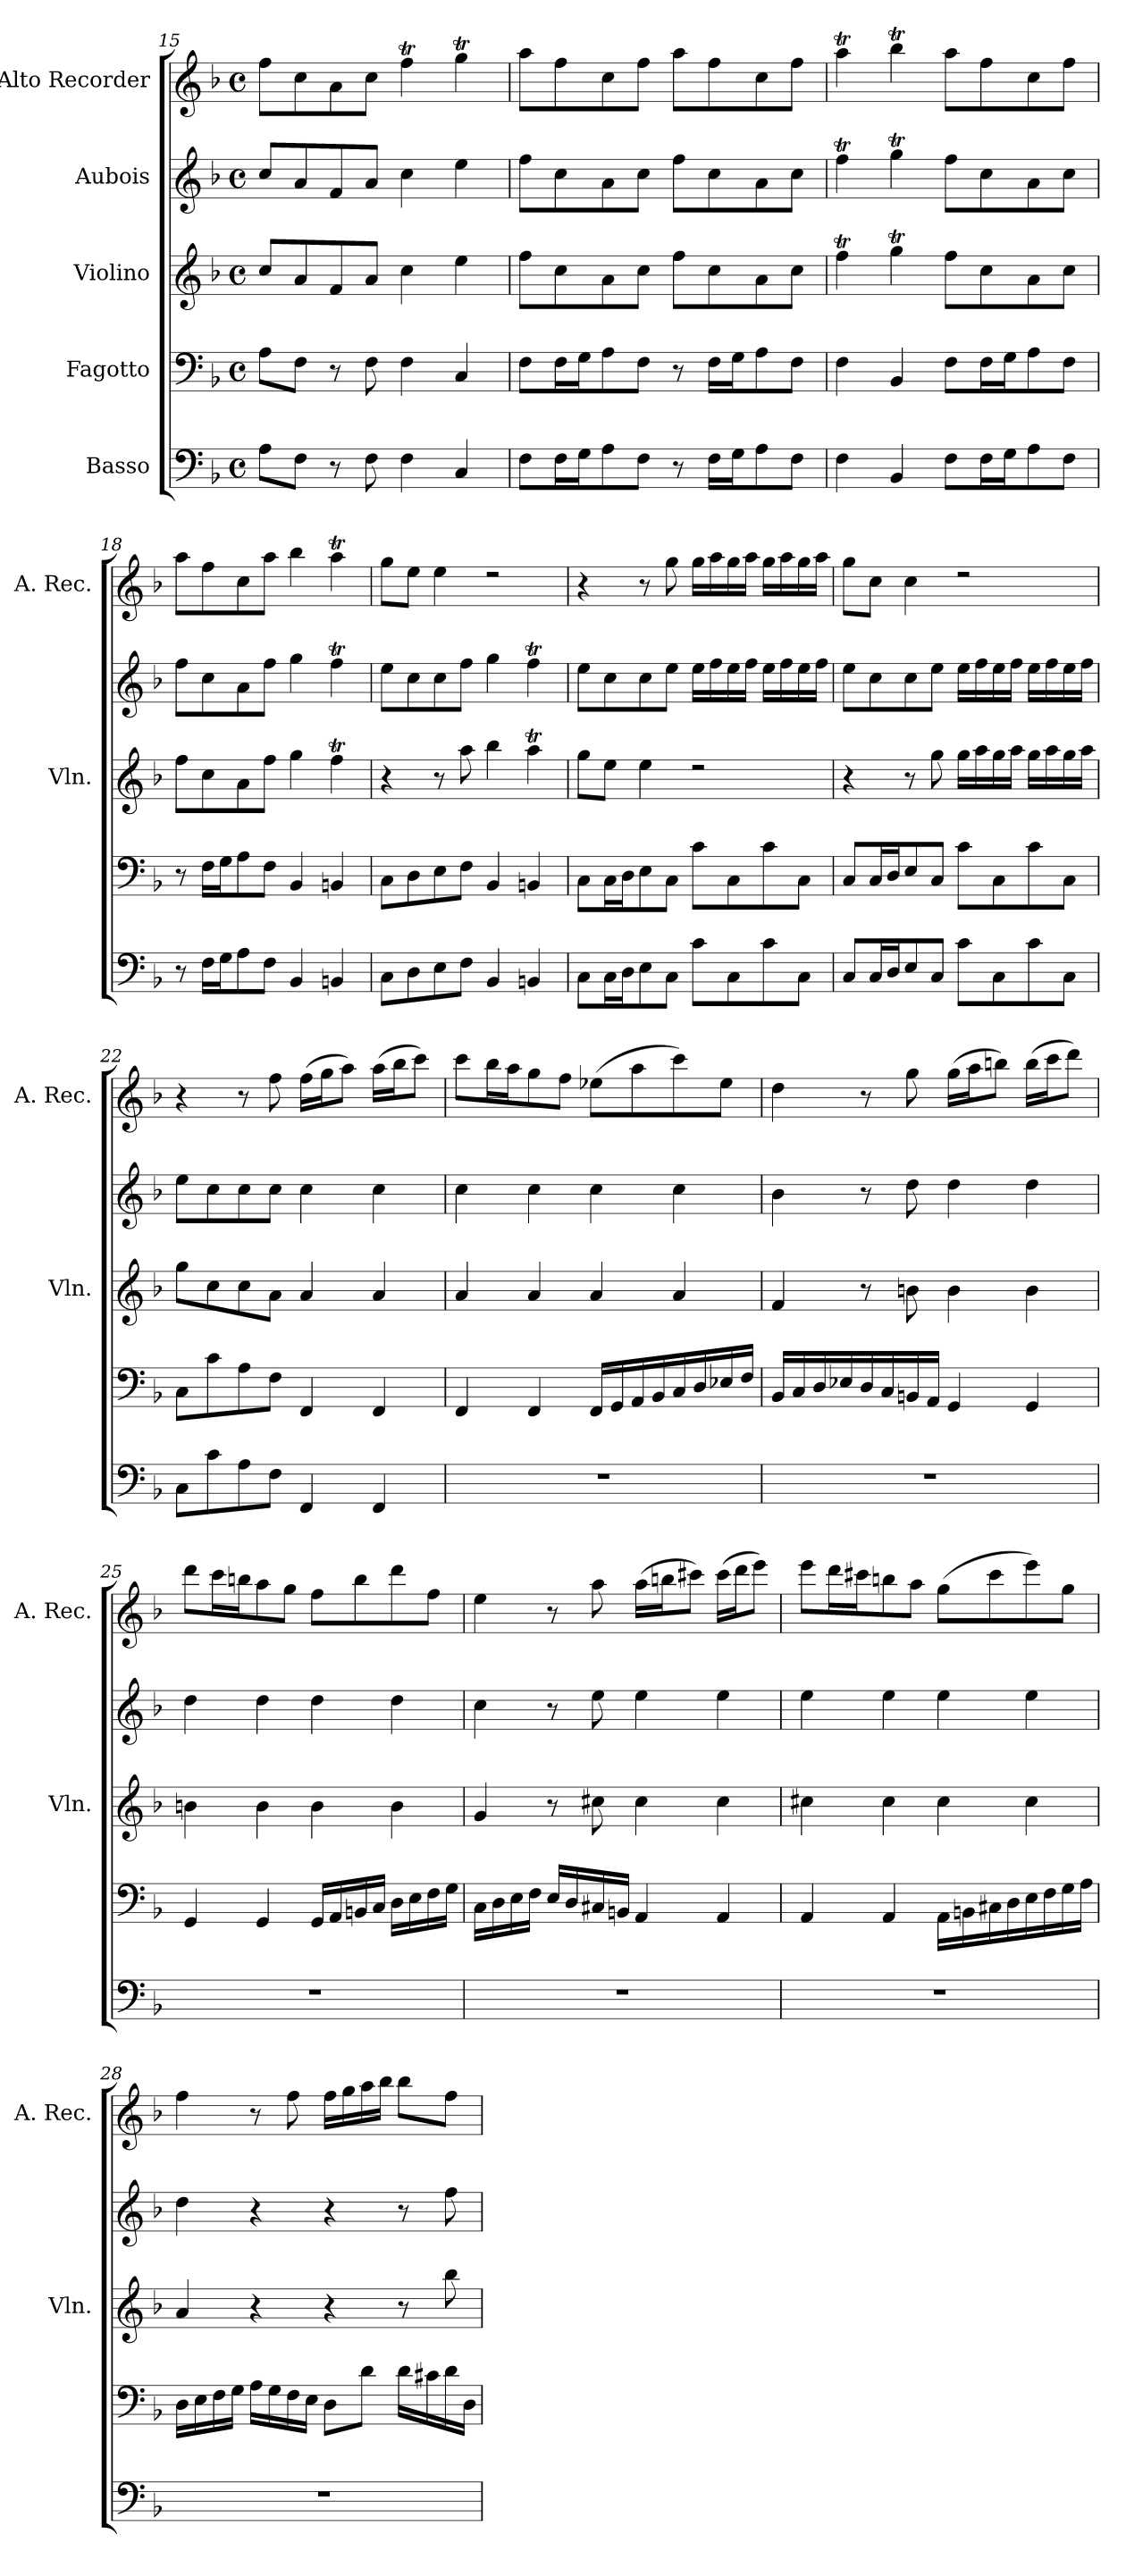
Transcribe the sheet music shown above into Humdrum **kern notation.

**kern	**kern	**kern	**kern	**kern
*part5	*part4	*part3	*part2	*part1
*staff5	*staff4	*staff3	*staff2	*staff1
*I"Basso	*I"Fagotto	*I"Violino	*I"Aubois	*I"Alto Recorder
*	*	*I'Vln.	*	*I'A. Rec.
*clefF4	*clefF4	*clefG2	*clefG2	*clefG2
*k[b-]	*k[b-]	*k[b-]	*k[b-]	*k[b-]
*M4/4	*M4/4	*M4/4	*M4/4	*M4/4
*met(c)	*met(c)	*met(c)	*met(c)	*met(c)
=15	=15	=15	=15	=15
8A\L	8A\L	8cc/L	8cc/L	8ff\L
8F\J	8F\J	8a/	8a/	8cc\
8r	8r	8f/	8f/	8a\
8F\	8F\	8a/J	8a/J	8cc\J
4F\	4F\	4cc\	4cc\	4ffT\
4C/	4C/	4ee\	4ee\	4ggT\
=16	=16	=16	=16	=16
8F\L	8F\L	8ff\L	8ff\L	8aa\L
16F\L	16F\L	8cc\	8cc\	8ff\
16G\J	16G\J	.	.	.
8A\	8A\	8a\	8a\	8cc\
8F\J	8F\J	8cc\J	8cc\J	8ff\J
8r	8r	8ff\L	8ff\L	8aa\L
16F\LL	16F\LL	8cc\	8cc\	8ff\
16G\J	16G\J	.	.	.
8A\	8A\	8a\	8a\	8cc\
8F\J	8F\J	8cc\J	8cc\J	8ff\J
=17	=17	=17	=17	=17
4F\	4F\	4ffT\	4ffT\	4aat\
4BB-/	4BB-/	4ggT\	4ggT\	4bb-T\
8F\L	8F\L	8ff\L	8ff\L	8aa\L
16F\L	16F\L	8cc\	8cc\	8ff\
16G\J	16G\J	.	.	.
8A\	8A\	8a\	8a\	8cc\
8F\J	8F\J	8cc\J	8cc\J	8ff\J
=18	=18	=18	=18	=18
8r	8r	8ff\L	8ff\L	8aa\L
16F\LL	16F\LL	8cc\	8cc\	8ff\
16G\J	16G\J	.	.	.
8A\	8A\	8a\	8a\	8cc\
8F\J	8F\J	8ff\J	8ff\J	8aa\J
4BB-/	4BB-/	4gg\	4gg\	4bb-\
4BBn/	4BBn/	4ffT\	4ffT\	4aat\
!!LO:LB:g=z
=19	=19	=19	=19	=19
8C\L	8C\L	4r	8ee\L	8gg\L
8D\	8D\	.	8cc\	8ee\J
8E\	8E\	8r	8cc\	4ee\
8F\J	8F\J	8aa\	8ff\J	.
4BB-/	4BB-/	4bb-\	4gg\	2rdd
4BBn/	4BBn/	4aat\	4ffT\	.
=20	=20	=20	=20	=20
8C\L	8C\L	8gg\L	8ee\L	4r
16C\L	16C\L	8ee\J	8cc\	.
16D\J	16D\J	.	.	.
8E\	8E\	4ee\	8cc\	8r
8C\J	8C\J	.	8ee\J	8gg\
8c\L	8c\L	2rdd	16ee\LL	16gg\LL
.	.	.	16ff\	16aa\
8C\	8C\	.	16ee\	16gg\
.	.	.	16ff\JJ	16aa\JJ
8c\	8c\	.	16ee\LL	16gg\LL
.	.	.	16ff\	16aa\
8C\J	8C\J	.	16ee\	16gg\
.	.	.	16ff\JJ	16aa\JJ
=21	=21	=21	=21	=21
8C/L	8C/L	4r	8ee\L	8gg\L
16C/L	16C/L	.	8cc\	8cc\J
16D/J	16D/J	.	.	.
8E/	8E/	8r	8cc\	4cc\
8C/J	8C/J	8gg\	8ee\J	.
8c\L	8c\L	16gg\LL	16ee\LL	2rdd
.	.	16aa\	16ff\	.
8C\	8C\	16gg\	16ee\	.
.	.	16aa\JJ	16ff\JJ	.
8c\	8c\	16gg\LL	16ee\LL	.
.	.	16aa\	16ff\	.
8C\J	8C\J	16gg\	16ee\	.
.	.	16aa\JJ	16ff\JJ	.
=22	=22	=22	=22	=22
8C\L	8C\L	8gg\L	8ee\L	4r
8c\	8c\	8cc\	8cc\	.
8A\	8A\	8cc\	8cc\	8r
8F\J	8F\J	8a\J	8cc\J	8ff\
4FF/	4FF/	4a/	4cc\	(>16ff\LL
.	.	.	.	16gg\J
.	.	.	.	8aa\J)
4FF/	4FF/	4a/	4cc\	(>16aa\LL
.	.	.	.	16bb-\J
.	.	.	.	8ccc\J)
=23	=23	=23	=23	=23
1r	4FF/	4a/	4cc\	8ccc\L
.	.	.	.	16bb-\L
.	.	.	.	16aa\J
.	4FF/	4a/	4cc\	8gg\
.	.	.	.	8ff\J
.	16FF/LL	4a/	4cc\	(>8ee-X\L
.	16GG/	.	.	.
.	16AA/	.	.	8aa\
.	16BB-/	.	.	.
.	16C/	4a/	4cc\	8ccc\)
.	16D/	.	.	.
.	16E-X/	.	.	8ee-\J
.	16F/JJ	.	.	.
=24	=24	=24	=24	=24
1r	16BB-/LL	4f/	4b-\	4dd\
.	16C/	.	.	.
.	16D/	.	.	.
.	16E-X/	.	.	.
.	16D/	8r	8r	8r
.	16C/	.	.	.
.	16BBn/	8bn\	8dd\	8gg\
.	16AA/JJ	.	.	.
.	4GG/	4b\	4dd\	(>16gg\LL
.	.	.	.	16aa\J
.	.	.	.	8bbn\J)
.	4GG/	4b\	4dd\	(>16bb\LL
.	.	.	.	16ccc\J
.	.	.	.	8ddd\J)
!!LO:LB:g=z
=25	=25	=25	=25	=25
1r	4GG/	4bn\	4dd\	8ddd\L
.	.	.	.	16ccc\L
.	.	.	.	16bbn\J
.	4GG/	4b\	4dd\	8aa\
.	.	.	.	8gg\J
.	16GG/LL	4b\	4dd\	8ff\L
.	16AA/	.	.	.
.	16BBn/	.	.	8bb\
.	16C/JJ	.	.	.
.	16D\LL	4b\	4dd\	8ddd\
.	16E\	.	.	.
.	16F\	.	.	8ff\J
.	16G\JJ	.	.	.
=26	=26	=26	=26	=26
1r	16C\LL	4g/	4cc\	4ee\
.	16D\	.	.	.
.	16E\	.	.	.
.	16F\JJ	.	.	.
.	16E/LL	8r	8r	8r
.	16D/	.	.	.
.	16C#X/	8cc#X\	8ee\	8aa\
.	16BBn/JJ	.	.	.
.	4AA/	4cc#\	4ee\	(>16aa\LL
.	.	.	.	16bbn\J
.	.	.	.	8ccc#X\J)
.	4AA/	4cc#\	4ee\	(>16ccc#\LL
.	.	.	.	16ddd\J
.	.	.	.	8eee\J)
=27	=27	=27	=27	=27
1r	4AA/	4cc#X\	4ee\	8eee\L
.	.	.	.	16ddd\L
.	.	.	.	16ccc#X\J
.	4AA/	4cc#\	4ee\	8bbn\
.	.	.	.	8aa\J
.	16AA\LL	4cc#\	4ee\	(>8gg\L
.	16BBn\	.	.	.
.	16C#X\	.	.	8ccc#\
.	16D\	.	.	.
.	16E\	4cc#\	4ee\	8eee\)
.	16F\	.	.	.
.	16G\	.	.	8gg\J
.	16A\JJ	.	.	.
=28	=28	=28	=28	=28
1r	16D\LL	4a/	4dd\	4ff\
.	16E\	.	.	.
.	16F\	.	.	.
.	16G\JJ	.	.	.
.	16A\LL	4r	4r	8r
.	16G\	.	.	.
.	16F\	.	.	8ff\
.	16E\JJ	.	.	.
.	8D\L	4r	4r	16ff\LL
.	.	.	.	16gg\
.	8d\J	.	.	16aa\
.	.	.	.	16bb-\JJ
.	16d\LL	8r	8r	8bb-\L
.	16c#X\	.	.	.
.	16d\	8bb-\	8ff\	8ff\J
.	16D\JJ	.	.	.
=	=	=	=	=
*-	*-	*-	*-	*-
